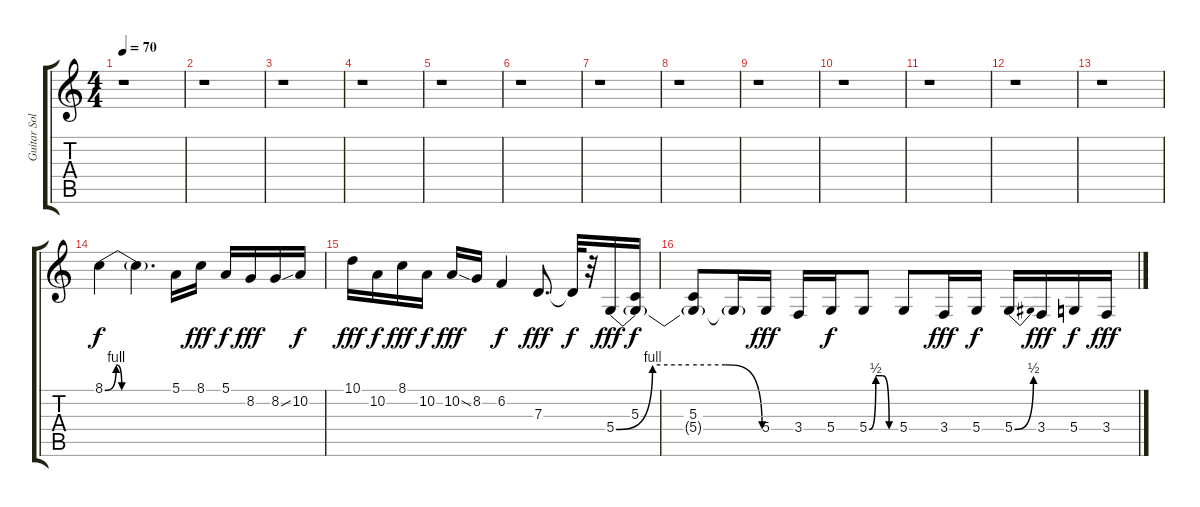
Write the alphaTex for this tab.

\track ("Guitar Solo Effect" "Guitar Sol") {instrument lead7fifths}
\staff {score tabs}
\tuning (E4 B3 G3 D3 A2 E2) {hide}
\ts (4 4)
\tempo 70
\clef g2
\ks c
r.1{dy f} |
r.1 |
r.1 |
r.1 |
r.1 |
r.1 |
r.1 |
r.1 |
r.1 |
r.1 |
r.1 |
r.1 |
r.1 |
8.1{be (custom 0 0 10 4 15 0 30 0 45 0 60 0)}.4 8.1{t}.4{d} 5.1.16 8.1.16{dy fff} 5.1.16{dy f} 8.2.16{dy fff} 8.2{ss}.16 10.2.16{dy f} |
10.1.16{dy fff} 10.2.16{dy f} 8.1.16{dy fff} 10.2.16{dy f} 10.2{ss}.16{dy fff} 8.2.16 6.2.4{dy f} 7.3.8{d dy fff} 7.3{t}.32{dy f} r.32 5.4{be (custom 0 0 15 4 30 4 45 4 60 0)}.16{dy fff} (5.3 5.4{t}).16{dy f} |
(5.3 5.4{t}).8 5.4{t}.16 5.4.16{dy fff} 3.4.16 5.4.16{dy f} 5.4{be (custom 0 0 15 2 30 2 45 0 60 0)}.8 5.4.8 3.4.16{dy fff} 5.4.16{dy f} 5.4{be (bend 0 0 60 2)}.16 3.4.16{dy fff} 5.4.16{dy f} 3.4.16{dy fff}
